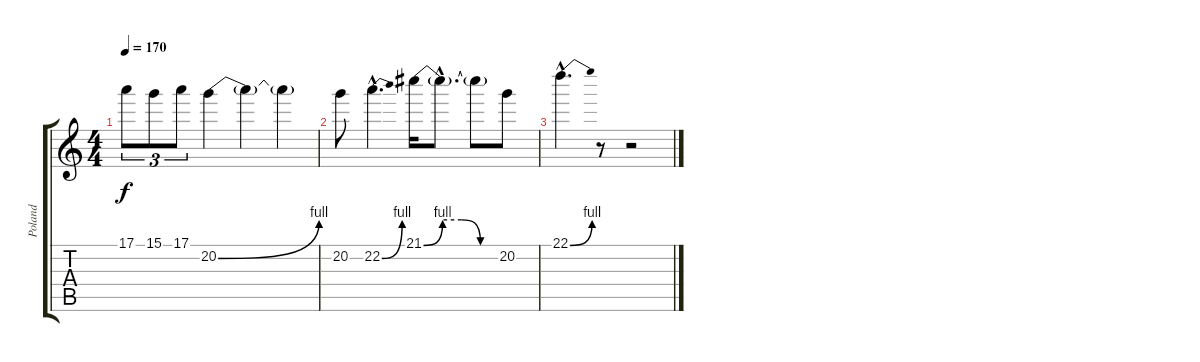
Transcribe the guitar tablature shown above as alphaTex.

\track ("Poland" "Poland") {instrument distortionguitar}
\staff {score tabs}
\tuning (E4 B3 G3 D3 A2 E2) {hide}
\ts (4 4)
\tempo 170
\clef g2
\ks c
17.1.8{tu (3 2) dy f} 15.1.8{tu (3 2)} 17.1.8{tu (3 2)} 20.2{be (bend 0 0 60 4)}.4 20.2{t}.4 20.2{t}.4 |
20.2.8 22.2{be (bend 0 0 60 4) hac}.4{d} 21.1{be (custom 0 0 15 4 30 4 45 0 60 0)}.16 21.1{hac t}.8{d} 21.1{t}.8 20.2.8 |
22.1{be (bend 0 0 60 4) hac}.4{d} r.8 r.2
